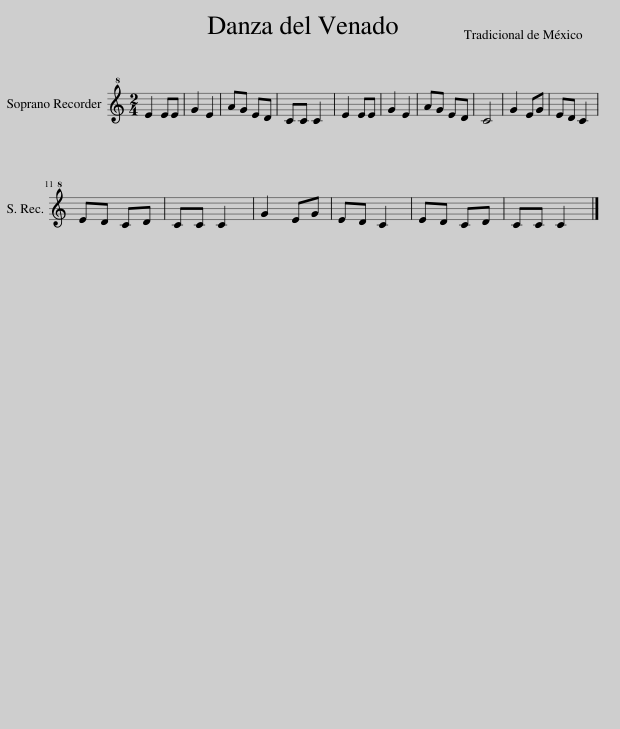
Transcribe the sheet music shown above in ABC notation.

X:1
L:1/8
M:2/4
I:linebreak $
K:C
V:1 treble+8
V:1
 E2 EE | G2 E2 | AG ED | CC C2 | E2 EE | %5
 G2 E2 | AG ED | C4 | G2 EG | ED C2 |$ %10
 ED CD | CC C2 | G2 EG | ED C2 | ED CD | %15
 CC C2 |] %16
